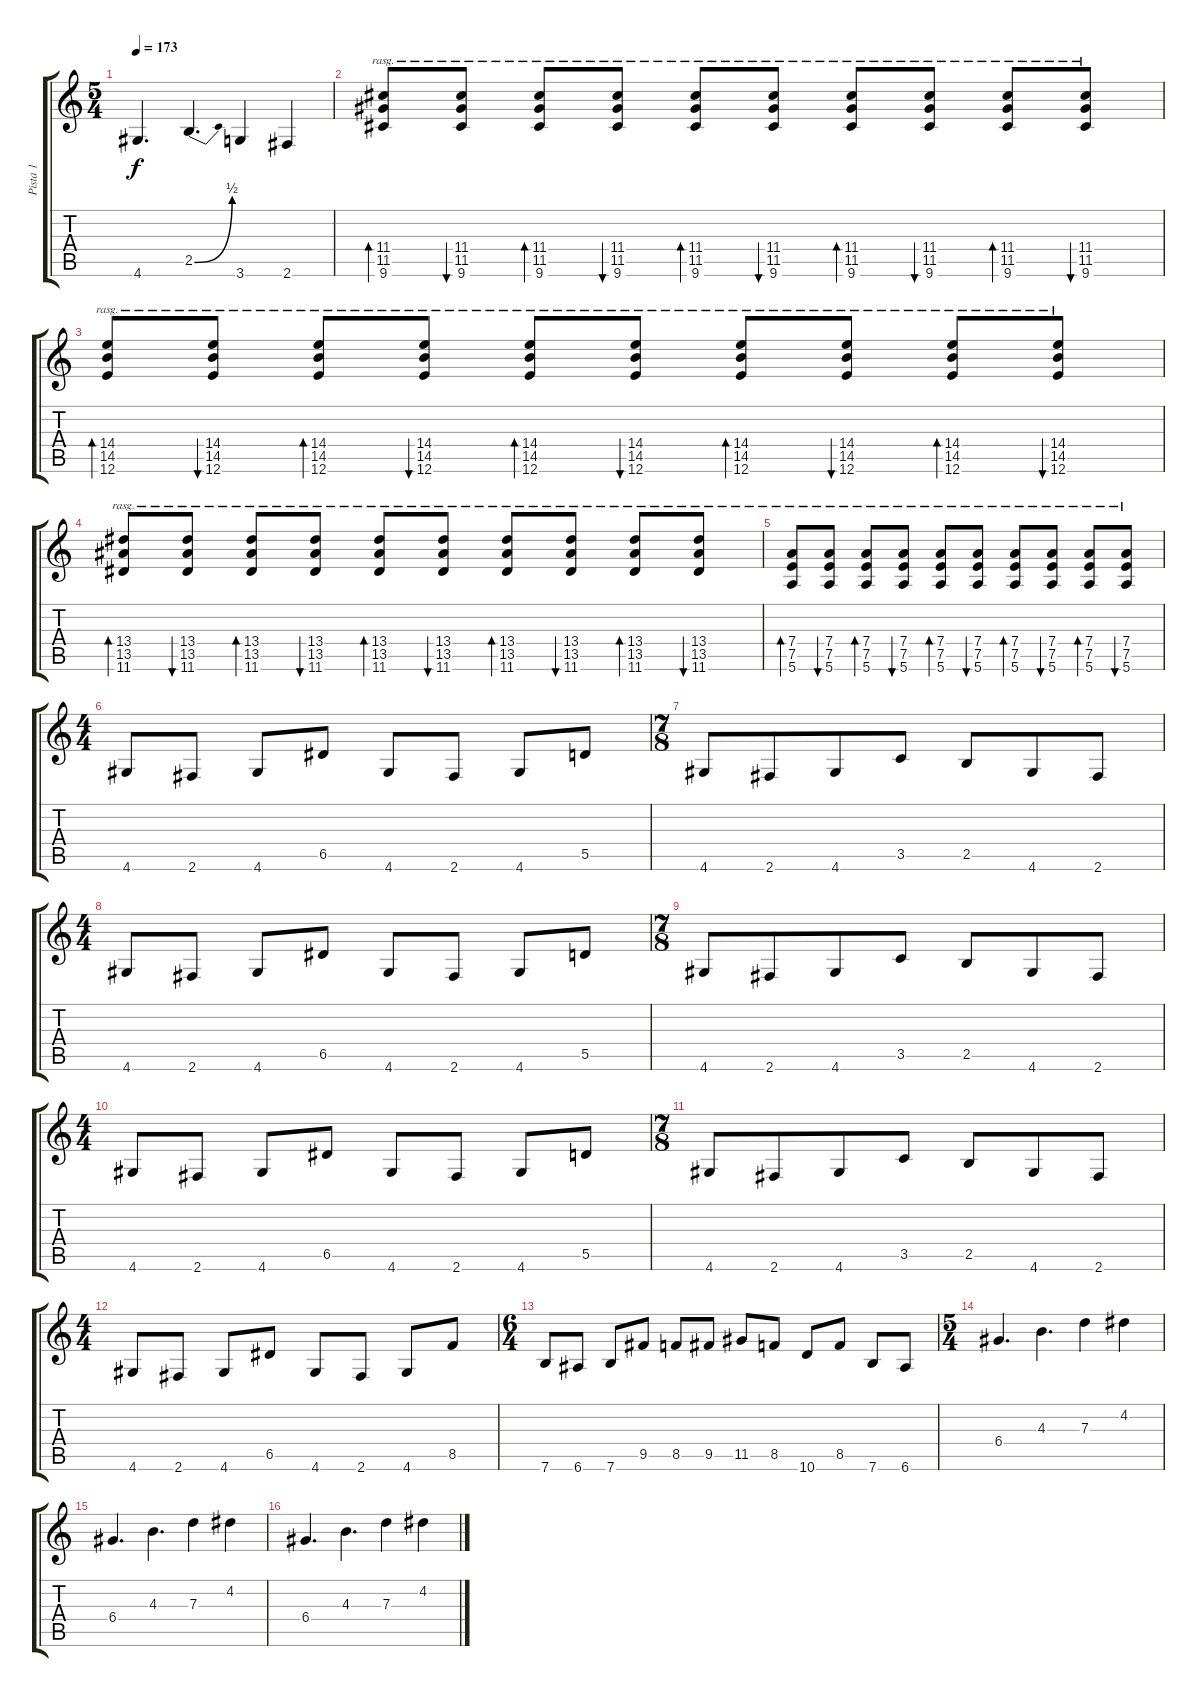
\track ("Pista 1" "Pista 1") {instrument overdrivenguitar}
\staff {score tabs}
\tuning (E4 B3 G3 D3 A2 E2) {hide}
\ts (5 4)
\tempo 173
\clef g2
\ks c
4.6.4{d dy f} 2.5{be (bend 0 0 60 2)}.4{d} 3.6.4 2.6.4 |
(11.4 11.5 9.6).8{bd 240 rasg ii volume 12} (11.4 11.5 9.6).8{bu 240 rasg ii} (11.4 11.5 9.6).8{bd 240 rasg ii} (11.4 11.5 9.6).8{bu 240 rasg ii} (11.4 11.5 9.6).8{bd 240 rasg ii} (11.4 11.5 9.6).8{bu 240 rasg ii} (11.4 11.5 9.6).8{bd 120 rasg ii} (11.4 11.5 9.6).8{bu 120 rasg ii} (11.4 11.5 9.6).8{bd 120 rasg ii} (11.4 11.5 9.6).8{bu 120 rasg ii} |
(14.4 14.5 12.6).8{bd 240 rasg ii} (14.4 14.5 12.6).8{bu 240 rasg ii} (14.4 14.5 12.6).8{bd 240 rasg ii} (14.4 14.5 12.6).8{bu 240 rasg ii} (14.4 14.5 12.6).8{bd 240 rasg ii} (14.4 14.5 12.6).8{bu 240 rasg ii} (14.4 14.5 12.6).8{bd 120 rasg ii} (14.4 14.5 12.6).8{bu 120 rasg ii} (14.4 14.5 12.6).8{bd 120 rasg ii} (14.4 14.5 12.6).8{bu 120 rasg ii} |
(13.4 13.5 11.6).8{bd 240 rasg ii} (13.4 13.5 11.6).8{bu 240 rasg ii} (13.4 13.5 11.6).8{bd 240 rasg ii} (13.4 13.5 11.6).8{bu 240 rasg ii} (13.4 13.5 11.6).8{bd 240 rasg ii} (13.4 13.5 11.6).8{bu 240 rasg ii} (13.4 13.5 11.6).8{bd 120 rasg ii} (13.4 13.5 11.6).8{bu 120 rasg ii} (13.4 13.5 11.6).8{bd 120 rasg ii} (13.4 13.5 11.6).8{bu 120 rasg ii} |
(7.4 7.5 5.6).8{bd 240 rasg ii} (7.4 7.5 5.6).8{bu 240 rasg ii} (7.4 7.5 5.6).8{bd 240 rasg ii} (7.4 7.5 5.6).8{bu 240 rasg ii} (7.4 7.5 5.6).8{bd 240 rasg ii} (7.4 7.5 5.6).8{bu 240 rasg ii} (7.4 7.5 5.6).8{bd 120 rasg ii} (7.4 7.5 5.6).8{bu 120 rasg ii} (7.4 7.5 5.6).8{bd 120 rasg ii} (7.4 7.5 5.6).8{bu 120 rasg ii} |
\ts (4 4)
4.6.8{volume 14 instrument overdrivenguitar} 2.6.8 4.6.8 6.5.8 4.6.8 2.6.8 4.6.8 5.5.8 |
\ts (7 8)
4.6.8 2.6.8 4.6.8 3.5.8 2.5.8 4.6.8 2.6.8 |
\ts (4 4)
4.6.8 2.6.8 4.6.8 6.5.8 4.6.8 2.6.8 4.6.8 5.5.8 |
\ts (7 8)
4.6.8 2.6.8 4.6.8 3.5.8 2.5.8 4.6.8 2.6.8 |
\ts (4 4)
4.6.8 2.6.8 4.6.8 6.5.8 4.6.8 2.6.8 4.6.8 5.5.8 |
\ts (7 8)
4.6.8 2.6.8 4.6.8 3.5.8 2.5.8 4.6.8 2.6.8 |
\ts (4 4)
4.6.8 2.6.8 4.6.8 6.5.8 4.6.8 2.6.8 4.6.8 8.5.8 |
\ts (6 4)
7.6.8 6.6.8 7.6.8 9.5.8 8.5.8 9.5.8 11.5.8 8.5.8 10.6.8 8.5.8 7.6.8 6.6.8 |
\ts (5 4)
6.4.4{d volume 12 instrument shamisen} 4.3.4{d} 7.3.4 4.2.4 |
6.4.4{d volume 12 instrument shamisen} 4.3.4{d} 7.3.4 4.2.4 |
6.4.4{d volume 12 instrument shamisen} 4.3.4{d} 7.3.4 4.2.4
